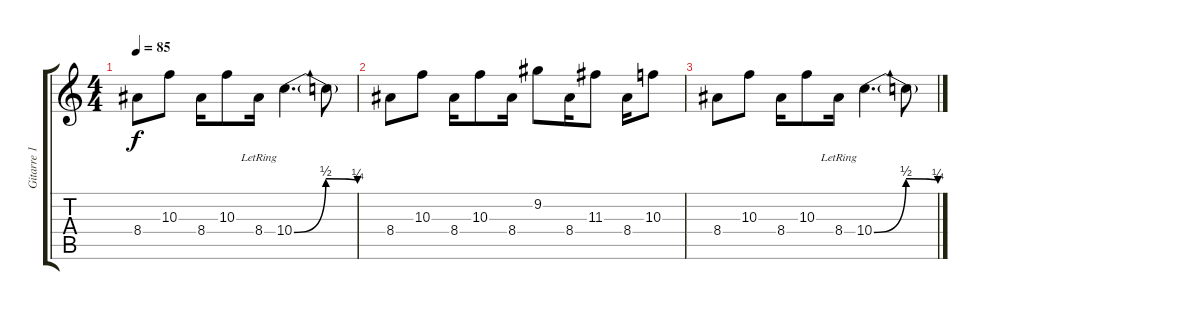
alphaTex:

\track ("Gitarre 1" "Gitarre 1") {instrument electricguitarjazz}
\staff {score tabs}
\tuning (E4 B3 G3 D3 A2 E2) {hide}
\ts (4 4)
\tempo 85
\clef g2
\ks c
8.4.8{dy f} 10.3.8 8.4.16 10.3.8 8.4{lr}.16 10.4{be (bendrelease 0 0 45 2 45 2 60 1)}.4{d instrument distortionguitar} 10.4{t}.8 |
8.4.8 10.3.8 8.4.16 10.3.8 8.4.16 9.2.8 8.4.16 11.3.8 8.4.16 10.3.8 |
8.4.8 10.3.8 8.4.16 10.3.8 8.4{lr}.16 10.4{be (bendrelease 0 0 45 2 45 2 60 1)}.4{d instrument distortionguitar} 10.4{t}.8
